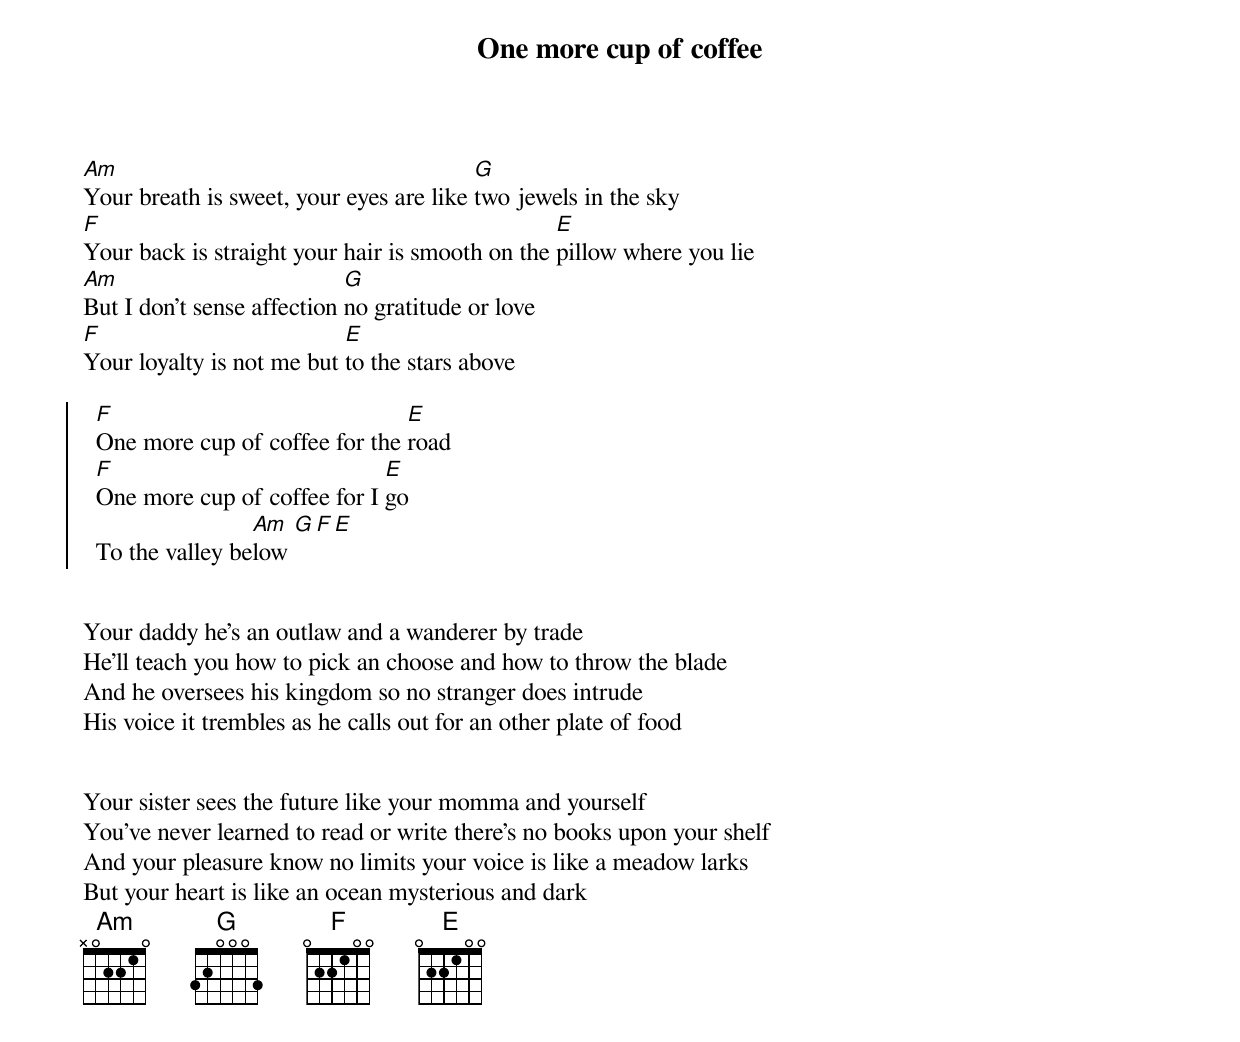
{title: One more cup of coffee}
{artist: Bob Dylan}
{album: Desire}
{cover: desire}
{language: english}
{columns: 1}
{define: Am frets X 0 2 2 1 0}
{define: G frets 3 2 0 0 0 3}
{define: F base-fret 1 frets 0 2 2 1 0 0}
{define: E frets 0 2 2 1 0 0}

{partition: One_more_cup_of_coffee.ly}


[Am]Your breath is sweet, your eyes are like [G]two jewels in the sky
[F]Your back is straight your hair is smooth on the [E]pillow where you lie
[Am]But I don't sense affection [G]no gratitude or love
[F]Your loyalty is not me but [E]to the stars above

{start_of_chorus}
  [F]One more cup of coffee for the [E]road
  [F]One more cup of coffee for I [E]go
  To the valley be[Am]low [G][F][E]
{end_of_chorus}


Your daddy he's an outlaw and a wanderer by trade
He'll teach you how to pick an choose and how to throw the blade
And he oversees his kingdom so no stranger does intrude
His voice it trembles as he calls out for an other plate of food


Your sister sees the future like your momma and yourself
You've never learned to read or write there's no books upon your shelf
And your pleasure know no limits your voice is like a meadow larks
But your heart is like an ocean mysterious and dark
